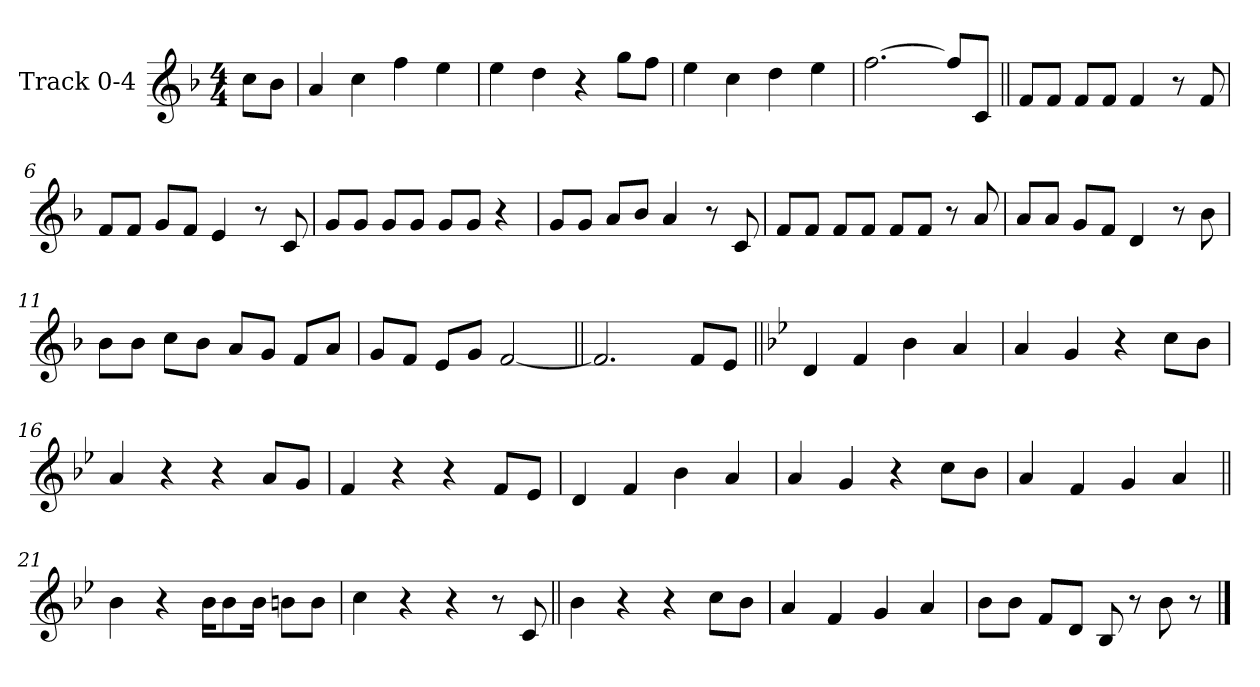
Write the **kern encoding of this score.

**kern
*part1
*staff1
*I"Track 0-4
*clefG2
*k[b-]
*F:
*M4/4
=
8cc\L
8b-\J
=1
4a/
4cc\
4ff\
4ee\
=2
4ee\
4dd\
4r
8gg\L
8ff\J
=3
4ee\
4cc\
4dd\
4ee\
!!LO:LB:g=z
=4
[2.ff\
8ff/L]
8c/J
=5||
8f/L
8f/J
8f/L
8f/J
4f/
8r
8f/
=6
8f/L
8f/J
8g/L
8f/J
4e/
8r
8c/
=7
8g/L
8g/J
8g/L
8g/J
8g/L
8g/J
4r
=8
8g/L
8g/J
8a/L
8b-/J
4a/
8r
8c/
=9
8f/L
8f/J
8f/L
8f/J
8f/L
8f/J
8r
8a/
!!LO:LB:g=z
=10
8a/L
8a/J
8g/L
8f/J
4d/
8r
8b-\
=11
8b-\L
8b-\J
8cc\L
8b-\J
8a/L
8g/J
8f/L
8a/J
=12
8g/L
8f/J
8e/L
8g/J
[2f/
!!LO:LB:g=z
=13||
2.f/]
8f/L
8e/J
=14||
*k[b-e-]
*B-:
4d/
4f/
4b-\
4a/
=15
4a/
4g/
4r
8cc\L
8b-\J
=16
4a/
4r
4r
8a/L
8g/J
!!LO:LB:g=z
=17
4f/
4r
4r
8f/L
8e-/J
=18
4d/
4f/
4b-\
4a/
=19
4a/
4g/
4r
8cc\L
8b-\J
=20
4a/
4f/
4g/
4a/
=21||
4b-\
4r
16b-\KL
8b-\
16b-\Jk
8bn\L
8b\J
=22
4cc\
4r
4r
8r
8c/
!!LO:LB:g=z
=23||
4b-\
4r
4r
8cc\L
8b-\J
=24
4a/
4f/
4g/
4a/
=25
8b-\L
8b-\J
8f/L
8d/J
8B-/
8r
8b-\
8r
==
*-
